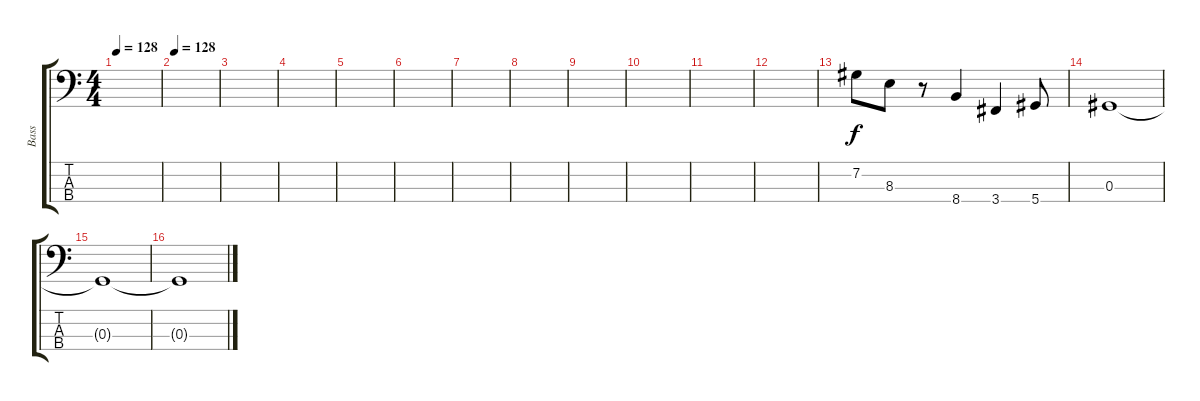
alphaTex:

\track ("Bass" "Bass") {instrument electricbassfinger}
\staff {score tabs}
\tuning (Gb2 Db2 Ab1 Eb1) {hide}
\ts (4 4)
\tempo 128
\clef f4
\ks c
|
\tempo 128
|
|
|
|
|
|
|
|
|
|
|
7.2.8 8.3.8 r.8 8.4.4 3.4.4 5.4.8 |
0.3.1 |
0.3{t}.1 |
0.3{t}.1
